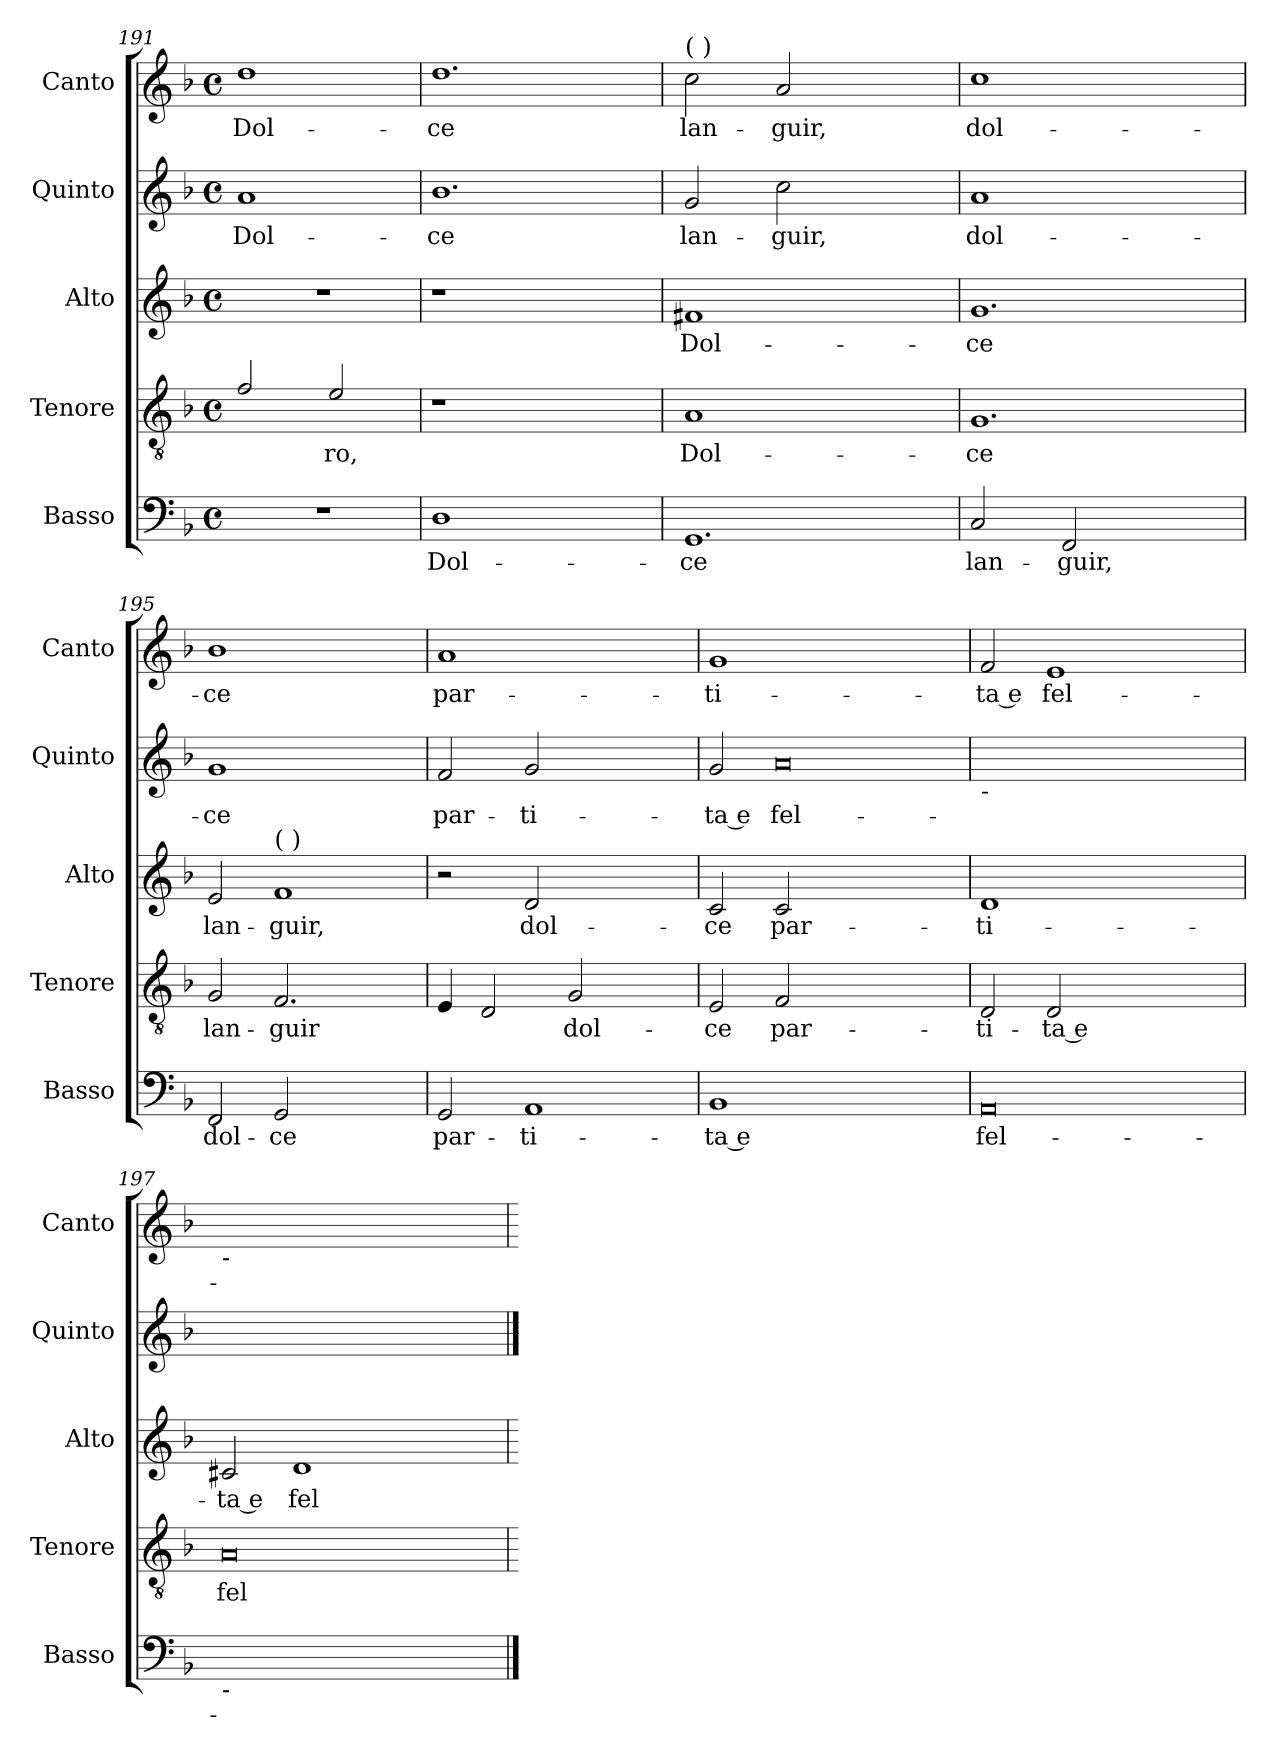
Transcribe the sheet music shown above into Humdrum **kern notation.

**kern	**text	**kern	**text	**kern	**text	**kern	**text	**kern	**text
*part5	*part5	*part4	*part4	*part3	*part3	*part2	*part2	*part1	*part1
*staff5	*staff5	*staff4	*staff4	*staff3	*staff3	*staff2	*staff2	*staff1	*staff1
*I"Basso	*	*I"Tenore	*	*I"Alto	*	*I"Quinto	*	*I"Canto	*
*I'Basso	*	*I'Tenore	*	*I'Alto	*	*I'Quinto	*	*I'Canto	*
!!LO:LB:g=z
*clefF4	*	*clefGv2	*	*clefG2	*	*clefG2	*	*clefG2	*
*k[b-]	*	*k[b-]	*	*k[b-]	*	*k[b-]	*	*k[b-]	*
*F:	*	*F:	*	*F:	*	*F:	*	*F:	*
*M4/4	*	*M4/4	*	*M4/4	*	*M4/4	*	*M4/4	*
*met(c)	*	*met(c)	*	*met(c)	*	*met(c)	*	*met(c)	*
=191	=191	=191	=191	=191	=191	=191	=191	=191	=191
*	*	*^	*	*	*	*	*	*	*
!	!	!	!	!	!	!	!	!LO:LY:b	!	!LO:LY:b
*	*	*	*	*	*	*	*^	*	*^	*
1r	.	2f	1ryy	.	1r	.	1a	1ryy	Dol-	1dd	1ryy	Dol-
!	!	!	!	!LO:LY:b	!	!	!	!	!	!	!	!
.	.	2e	.	-ro,	.	.	.	.	.	.	.	.
=192	=192	=192	=192	=192	=192	=192	=192	=192	=192	=192	=192	=192
!	!LO:LY:b	!	!	!	!	!	!	!	!LO:LY:b	!	!	!LO:LY:b
1D	Dol-	1r	1ryy	.	1r	.	1.b-	1ryy	-ce	1.dd	1ryy	-ce
2ryy	.	2ryy	2ryy	.	2ryy	.	.	2ryy	.	.	2ryy	.
=192A	=192A	=192A	=192A	=192A	=192A	=192A	=192A	=192A	=192A	=192A	=192A	=192A
!	!	!	!	!	!	!	!	!	!	!LO:TX:a:t=(  )	!	!
!	!LO:LY:b	!	!	!LO:LY:b	!	!LO:LY:b	!	!	!LO:LY:b	!	!	!LO:LY:b
1.GG	-ce	1A	1ryy	Dol-	1f#X	Dol-	2g	1ryy	lan-	2cc	1ryy	lan-
!	!	!	!	!	!	!	!	!	!LO:LY:b	!	!	!LO:LY:b
.	.	.	.	.	.	.	2cc	.	-guir,	2a	.	-guir,
.	.	2ryy	2ryy	.	2ryy	.	2ryy	2ryy	.	2ryy	2ryy	.
=194A	=194A	=194A	=194A	=194A	=194A	=194A	=194A	=194A	=194A	=194A	=194A	=194A
!	!LO:LY:b	!	!	!LO:LY:b	!	!LO:LY:b	!	!	!LO:LY:b	!	!	!LO:LY:b
2C	lan-	1.G	1ryy	-ce	1.g	-ce	1a	1ryy	dol-	1cc	1ryy	dol-
!	!LO:LY:b	!	!	!	!	!	!	!	!	!	!	!
2FF	-guir,	.	.	.	.	.	.	.	.	.	.	.
2ryy	.	.	2ryy	.	.	.	2ryy	2ryy	.	2ryy	2ryy	.
=195A	=195A	=195A	=195A	=195A	=195A	=195A	=195A	=195A	=195A	=195A	=195A	=195A
!	!LO:LY:b	!	!	!LO:LY:b	!	!LO:LY:b	!	!	!LO:LY:b	!	!	!LO:LY:b
2FF	dol-	2G	1ryy	lan-	2e	lan-	1g	1ryy	-ce	1b-	1ryy	-ce
!	!	!	!	!	!LO:TX:a:t=(  )	!	!	!	!	!	!	!
!	!LO:LY:b	!	!	!LO:LY:b	!	!LO:LY:b	!	!	!	!	!	!
2GG	-ce	2.F	.	-guir	1f	-guir,	.	.	.	.	.	.
2ryy	.	.	4ryy	.	.	.	2ryy	2ryy	.	2ryy	2ryy	.
.	.	4ryy	4ryy	.	.	.	.	.	.	.	.	.
=196A	=196A	=196A	=196A	=196A	=196A	=196A	=196A	=196A	=196A	=196A	=196A	=196A
!	!LO:LY:b	!	!	!	!	!	!	!	!LO:LY:b	!	!	!LO:LY:b
2GG	par-	4E	1ryy	.	2r	.	2f	1ryy	par-	1a	1ryy	par-
.	.	2D	.	.	.	.	.	.	.	.	.	.
!	!LO:LY:b	!	!	!	!	!LO:LY:b	!	!	!LO:LY:b	!	!	!
1AA	-ti-	.	.	.	2d	dol-	2g	.	-ti-	.	.	.
!	!	!	!	!LO:LY:b	!	!	!	!	!	!	!	!
.	.	2G	.	dol-	.	.	.	.	.	.	.	.
.	.	.	4ryy	.	2ryy	.	2ryy	2ryy	.	2ryy	2ryy	.
.	.	4ryy	4ryy	.	.	.	.	.	.	.	.	.
=197A	=197A	=197A	=197A	=197A	=197A	=197A	=197A	=197A	=197A	=197A	=197A	=197A
!	!LO:LY:b	!	!	!LO:LY:b	!	!LO:LY:b	!	!	!LO:LY:b	!	!	!LO:LY:b
1BB-	-ta e	2E	1ryy	-ce	2c	-ce	2g	1ryy	-ta e	1g	1ryy	-ti-
!	!	!	!	!LO:LY:b	!	!LO:LY:b	!	!	!LO:LY:b	!	!	!
.	.	2F	.	par-	2c	par-	0a	.	fel-	.	.	.
1.ryy	.	1.ryy	1.ryy	.	1.ryy	.	.	1.ryy	.	1.ryy	1.ryy	.
=197B	=197B	=197B	=197B	=197B	=197B	=197B	=197B	=197B	=197B	=197B	=197B	=197B
!	!	!	!	!	!	!	!LO:TX:b:t=-	!	!	!	!	!
!	!LO:LY:b	!	!	!LO:LY:b	!	!LO:LY:b	!	!	!LO:LY:b	!	!	!LO:LY:b
0AA	fel-	2D	1ryy	-ti-	1d	-ti-	1ayy	1ryy	-la.	2f	1ryy	-ta e
!	!	!	!	!LO:LY:b	!	!	!	!	!	!	!	!LO:LY:b
.	.	2D	.	-ta e	.	.	.	.	.	1e	.	fel-
.	.	1ryy	1ryy	.	1ryy	.	1ryy	1ryy	.	.	2ryy	.
.	.	.	.	.	.	.	.	.	.	2ryy	2ryy	.
*	*	*	*	*	*	*	*v	*v	*	*	*	*
=197C	=197C	=197C	=197C	=197C	=197C	=197C	=197C	=197C	=197C	=197C	=197C
!	!	!	!	!	!	!	!	!	!LO:TX:b:t=-	!	!
!LO:TX:b:t=-	!	!	!	!	!	!	!	!	!	!	!
!	!LO:LY:b	!	!	!LO:LY:b	!	!LO:LY:b	!	!	!	!	!LO:LY:b
1Dyy	-la.	0A	1ryy	fel-	2c#X	-ta e	1ryy	.	1f#Xyy	1ryy	-la.
!	!	!	!	!	!	!LO:LY:b	!	!	!	!	!
.	.	.	.	.	1d	fel-	.	.	.	.	.
1ryy	.	.	1ryy	.	.	.	1ryy	.	1ryy	1ryy	.
.	.	.	.	.	2ryy	.	.	.	.	.	.
*	*	*v	*v	*	*	*	*	*	*v	*v	*
==	=	=	=	=	=	==	=	=	=
*-	*-	*-	*-	*-	*-	*-	*-	*-	*-
